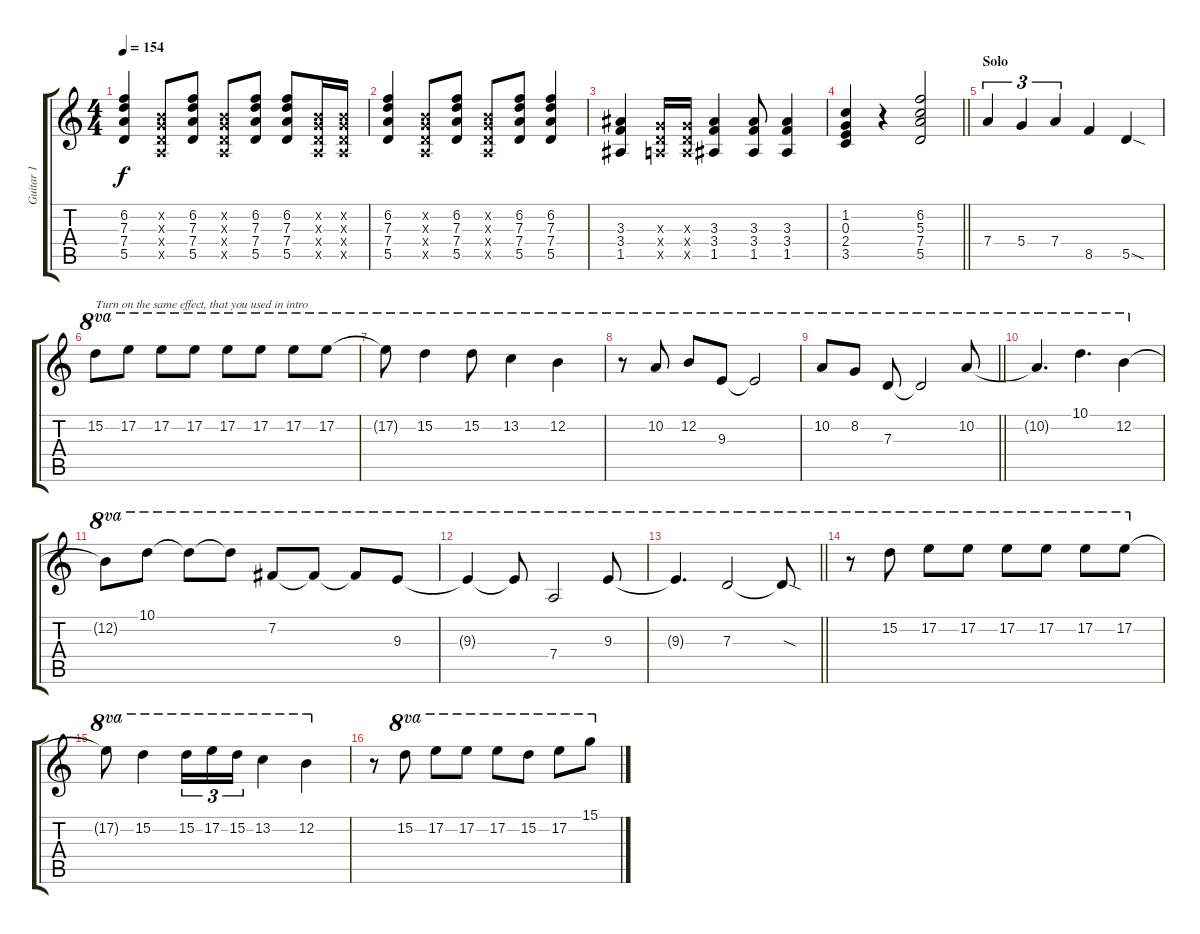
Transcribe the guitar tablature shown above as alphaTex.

\track ("Guitar 1" "Guitar 1") {instrument electricguitarclean}
\staff {score tabs}
\tuning (E4 B3 G3 D3 A2 E2) {hide}
\ts (4 4)
\tempo 154
\clef g2
\ks c
(6.2 7.3 7.4 5.5).4{dy f} (0.2{x} 0.3{x} 0.4{x} 0.5{x}).8 (6.2 7.3 7.4 5.5).8 (0.2{x} 0.3{x} 0.4{x} 0.5{x}).8 (6.2 7.3 7.4 5.5).8 (6.2 7.3 7.4 5.5).8 (0.2{x} 0.3{x} 0.4{x} 0.5{x}).16 (0.2{x} 0.3{x} 0.4{x} 0.5{x}).16 |
(6.2 7.3 7.4 5.5).4 (0.2{x} 0.3{x} 0.4{x} 0.5{x}).8 (6.2 7.3 7.4 5.5).8 (0.2{x} 0.3{x} 0.4{x} 0.5{x}).8 (6.2 7.3 7.4 5.5).8 (6.2 7.3 7.4 5.5).4 |
(3.3 3.4 1.5).4 (0.3{x} 0.4{x} 0.5{x}).16 (0.3{x} 0.4{x} 0.5{x}).16 (3.3 3.4 1.5).4 (3.3 3.4 1.5).8 (3.3 3.4 1.5).4 |
\barLineRight lightlight
(1.2 0.3 2.4 3.5).4 r.4 (6.2 5.3 7.4 5.5).2 |
\section ("" "Solo")
7.4.4{tu (3 2)} 5.4.4{tu (3 2)} 7.4.4{tu (3 2)} 8.5.4 5.5{sod}.4 |
15.2.8{ot 8va txt "Turn on the same effect, that you used in intro" volume 16 instrument electricguitarjazz} 17.2.8{ot 8va} 17.2.8{ot 8va} 17.2.8{ot 8va} 17.2.8{ot 8va} 17.2.8{ot 8va} 17.2.8{ot 8va} 17.2.8{ot 8va} |
17.2{t}.8{ot 8va} 15.2.4{ot 8va} 15.2.8{ot 8va} 13.2.4{ot 8va} 12.2.4{ot 8va} |
r.8{ot 8va} 10.2.8{ot 8va} 12.2.8{ot 8va} 9.3.8{ot 8va} 9.3{t}.2{ot 8va} |
\barLineRight lightlight
10.2.8{ot 8va} 8.2.8{ot 8va} 7.3.8{ot 8va} 7.3{t}.2{ot 8va} 10.2.8{ot 8va} |
10.2{t}.4{d ot 8va} 10.1.4{d ot 8va} 12.2.4{ot 8va} |
12.2{t}.8{ot 8va} 10.1.8{ot 8va} 10.1{t}.8{ot 8va} 10.1{t}.8{ot 8va} 7.2.8{ot 8va} 7.2{t}.8{ot 8va} 7.2{t}.8{ot 8va} 9.3.8{ot 8va} |
9.3{t}.4{ot 8va} 9.3{t}.8{ot 8va} 7.4.2{ot 8va} 9.3.8{ot 8va} |
\barLineRight lightlight
9.3{t}.4{d ot 8va} 7.3.2{ot 8va} 7.3{sod t}.8{ot 8va} |
r.8{ot 8va} 15.2.8{ot 8va} 17.2.8{ot 8va} 17.2.8{ot 8va} 17.2.8{ot 8va} 17.2.8{ot 8va} 17.2.8{ot 8va} 17.2.8{ot 8va} |
17.2{t}.8{ot 8va} 15.2.4{ot 8va} 15.2.16{tu (3 2) ot 8va} 17.2.16{tu (3 2) ot 8va} 15.2.16{tu (3 2) ot 8va} 13.2.4{ot 8va} 12.2.4{ot 8va} |
r.8 15.2.8{ot 8va} 17.2.8{ot 8va} 17.2.8{ot 8va} 17.2.8{ot 8va} 15.2.8{ot 8va} 17.2.8{ot 8va} 15.1{ss}.8{ot 8va}
